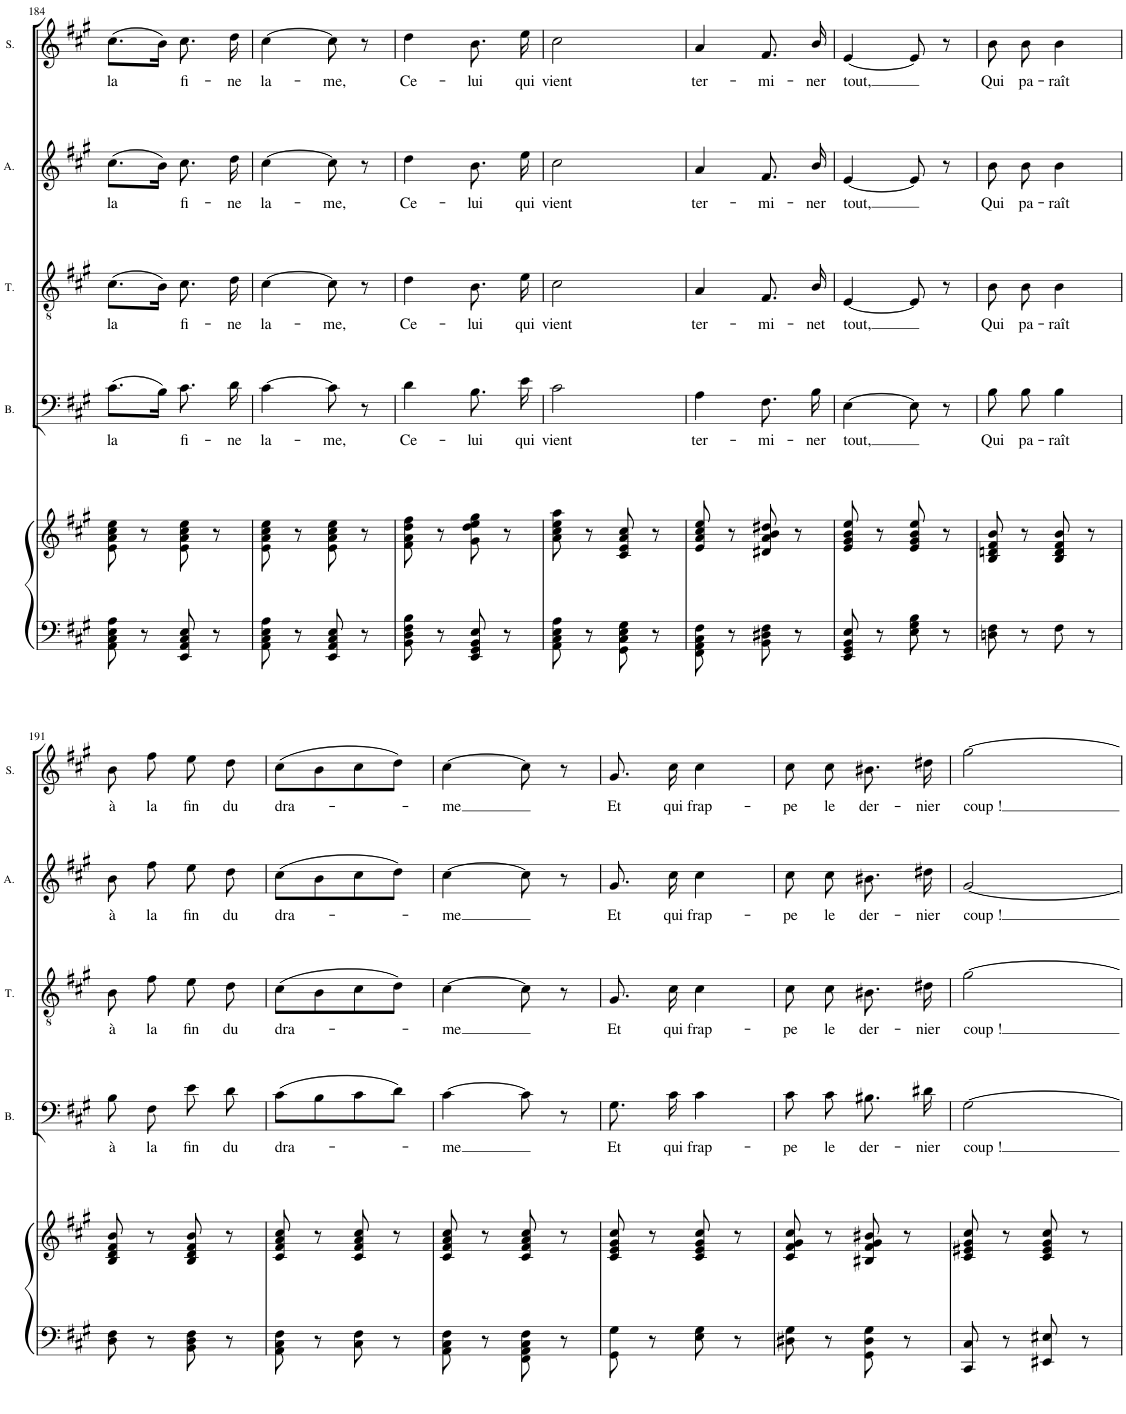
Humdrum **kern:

**kern	**kern	**kern	**text	**kern	**text	**kern	**text	**kern	**text
*part5	*part5	*part4	*part4	*part3	*part3	*part2	*part2	*part1	*part1
*staff6	*staff5	*staff4	*staff4	*staff3	*staff3	*staff2	*staff2	*staff1	*staff1
*I"Piano	*	*I"BASSES	*	*I"TENORS.	*	*I"ALTI.	*	*I"SOPRANI	*
*I'Pno	*	*I'B.	*	*I'T.	*	*I'A.	*	*I'S.	*
!!LO:PB:g=z
*clefF4	*clefG2	*clefF4	*	*clefGv2	*	*clefG2	*	*clefG2	*
*k[f#c#g#]	*k[f#c#g#]	*k[f#c#g#]	*	*k[f#c#g#]	*	*k[f#c#g#]	*	*k[f#c#g#]	*
*M2/4	*M2/4	*M2/4	*	*M2/4	*	*M2/4	*	*M2/4	*
=184	=184	=184	=184	=184	=184	=184	=184	=184	=184
!	!	!	!LO:LY:b	!	!LO:LY:b	!	!LO:LY:b	!	!LO:LY:b
8AA\ 8C#\ 8E\ 8A\	8e\ 8a\ 8cc#\ 8ee\	(8.c#\L	la	(8.c#\L	la	(8.cc#\L	la	(8.cc#\L	la
8r	8r	.	.	.	.	.	.	.	.
.	.	16B\Jk)	.	16B\Jk)	.	16b\Jk)	.	16b\Jk)	.
!	!	!	!LO:LY:b	!	!LO:LY:b	!	!LO:LY:b	!	!LO:LY:b
8EE/ 8AA/ 8C#/ 8E/	8e\ 8a\ 8cc#\ 8ee\	8.c#\	fi-	8.c#\	fi-	8.cc#\	fi-	8.cc#\	fi-
8r	8r	.	.	.	.	.	.	.	.
!	!	!	!LO:LY:b	!	!LO:LY:b	!	!LO:LY:b	!	!LO:LY:b
.	.	16d\	-ne	16d\	-ne	16dd\	-ne	16dd\	-ne
=185	=185	=185	=185	=185	=185	=185	=185	=185	=185
!	!	!	!LO:LY:b	!	!LO:LY:b	!	!LO:LY:b	!	!LO:LY:b
8AA\ 8C#\ 8E\ 8A\	8e\ 8a\ 8cc#\ 8ee\	[4c#\	la-	[4c#\	la-	[4cc#\	la-	[4cc#\	la-
8r	8r	.	.	.	.	.	.	.	.
!	!	!	!LO:LY:b	!	!LO:LY:b	!	!LO:LY:b	!	!LO:LY:b
8EE/ 8AA/ 8C#/ 8E/	8e\ 8a\ 8cc#\ 8ee\	8c#\]	-me,	8c#\]	-me,	8cc#\]	-me,	8cc#\]	-me,
8r	8r	8r	.	8r	.	8r	.	8r	.
=186	=186	=186	=186	=186	=186	=186	=186	=186	=186
!	!	!	!LO:LY:b	!	!LO:LY:b	!	!LO:LY:b	!	!LO:LY:b
8BB\ 8D\ 8F#\ 8B\	8f#\ 8a\ 8dd\ 8ff#\	4d\	Ce-	4d\	Ce-	4dd\	Ce-	4dd\	Ce-
8r	8r	.	.	.	.	.	.	.	.
!	!	!	!LO:LY:b	!	!LO:LY:b	!	!LO:LY:b	!	!LO:LY:b
8EE/ 8GG#/ 8BB/ 8E/	8g#\ 8dd\ 8ee\ 8gg#\	8.B\	-lui	8.B\	-lui	8.b\	-lui	8.b\	-lui
8r	8r	.	.	.	.	.	.	.	.
!	!	!	!LO:LY:b	!	!LO:LY:b	!	!LO:LY:b	!	!LO:LY:b
.	.	16e\	qui	16e\	qui	16ee\	qui	16ee\	qui
=187	=187	=187	=187	=187	=187	=187	=187	=187	=187
!	!	!	!LO:LY:b	!	!LO:LY:b	!	!LO:LY:b	!	!LO:LY:b
8AA\ 8C#\ 8E\ 8A\	8a\ 8cc#\ 8ee\ 8aa\	2c#\	vient	2c#\	vient	2cc#\	vient	2cc#\	vient
8r	8r	.	.	.	.	.	.	.	.
8GG#\ 8C#\ 8E\ 8G#\	8c#/ 8e/ 8a/ 8cc#/	.	.	.	.	.	.	.	.
8r	8r	.	.	.	.	.	.	.	.
=188	=188	=188	=188	=188	=188	=188	=188	=188	=188
!	!	!	!LO:LY:b	!	!LO:LY:b	!	!LO:LY:b	!	!LO:LY:b
8FF#\ 8AA\ 8C#\ 8F#\	8e/ 8a/ 8cc#/ 8ee/	4A\	ter-	4A/	ter-	4a/	ter-	4a/	ter-
8r	8r	.	.	.	.	.	.	.	.
!	!	!	!LO:LY:b	!	!LO:LY:b	!	!LO:LY:b	!	!LO:LY:b
8BB\ 8D#X\ 8F#\	8d#X/ 8a/ 8b/ 8dd#X/	8.F#\	-mi-	8.F#/	-mi-	8.f#/	-mi-	8.f#/	-mi-
8r	8r	.	.	.	.	.	.	.	.
!	!	!	!LO:LY:b	!	!LO:LY:b	!	!LO:LY:b	!	!LO:LY:b
.	.	16B\	-ner	16B/	-net	16b/	-ner	16b/	-ner
=189	=189	=189	=189	=189	=189	=189	=189	=189	=189
!	!	!	!LO:LY:b	!	!LO:LY:b	!	!LO:LY:b	!	!LO:LY:b
8EE/ 8GG#/ 8BB/ 8E/	8e/ 8g#/ 8b/ 8ee/	[4E\	tout,	[4E/	tout,	[4e/	tout,	[4e/	tout,
8r	8r	.	.	.	.	.	.	.	.
8E\ 8G#\ 8B\	8e/ 8g#/ 8b/ 8ee/	8E\]	.	8E/]	.	8e/]	.	8e/]	.
8r	8r	8r	.	8r	.	8r	.	8r	.
=190	=190	=190	=190	=190	=190	=190	=190	=190	=190
!	!	!	!LO:LY:b	!	!LO:LY:b	!	!LO:LY:b	!	!LO:LY:b
8Dn\ 8F#\	8B/ 8dn/ 8f#/ 8b/	8B\	Qui	8B\	Qui	8b\	Qui	8b\	Qui
!	!	!	!LO:LY:b	!	!LO:LY:b	!	!LO:LY:b	!	!LO:LY:b
8r	8r	8B\	pa-	8B\	pa-	8b\	pa-	8b\	pa-
!	!	!	!LO:LY:b	!	!LO:LY:b	!	!LO:LY:b	!	!LO:LY:b
8F#\	8B/ 8d/ 8f#/ 8b/	4B\	-raît	4B\	-raît	4b\	-raît	4b\	-raît
8r	8r	.	.	.	.	.	.	.	.
!!LO:LB:g=z
=191	=191	=191	=191	=191	=191	=191	=191	=191	=191
!	!	!	!LO:LY:b	!	!LO:LY:b	!	!LO:LY:b	!	!LO:LY:b
8D\ 8F#\	8B/ 8d/ 8f#/ 8b/	8B\	à	8B\	à	8b\	à	8b\	à
!	!	!	!LO:LY:b	!	!LO:LY:b	!	!LO:LY:b	!	!LO:LY:b
8r	8r	8F#\	la	8f#\	la	8ff#\	la	8ff#\	la
!	!	!	!LO:LY:b	!	!LO:LY:b	!	!LO:LY:b	!	!LO:LY:b
8BB\ 8D\ 8F#\	8B/ 8d/ 8f#/ 8b/	8e\	fin	8e\	fin	8ee\	fin	8ee\	fin
!	!	!	!LO:LY:b	!	!LO:LY:b	!	!LO:LY:b	!	!LO:LY:b
8r	8r	8d\	du	8d\	du	8dd\	du	8dd\	du
=192	=192	=192	=192	=192	=192	=192	=192	=192	=192
!	!	!	!LO:LY:b	!	!LO:LY:b	!	!LO:LY:b	!	!LO:LY:b
8AA\ 8C#\ 8F#\	8c#/ 8f#/ 8a/ 8cc#/	(8c#\L	dra-	(8c#\L	dra-	(8cc#\L	dra-	(8cc#\L	dra-
8r	8r	8B\	.	8B\	.	8b\	.	8b\	.
8C#\ 8F#\	8c#/ 8f#/ 8a/ 8cc#/	8c#\	.	8c#\	.	8cc#\	.	8cc#\	.
8r	8r	8d\J)	.	8d\J)	.	8dd\J)	.	8dd\J)	.
=193	=193	=193	=193	=193	=193	=193	=193	=193	=193
!	!	!	!LO:LY:b	!	!LO:LY:b	!	!LO:LY:b	!	!LO:LY:b
8AA\ 8C#\ 8F#\	8c#/ 8f#/ 8a/ 8cc#/	[4c#\	-me	[4c#\	-me	[4cc#\	-me	[4cc#\	-me
8r	8r	.	.	.	.	.	.	.	.
8FF#\ 8AA\ 8C#\ 8F#\	8c#/ 8f#/ 8a/ 8cc#/	8c#\]	.	8c#\]	.	8cc#\]	.	8cc#\]	.
8r	8r	8r	.	8r	.	8r	.	8r	.
=194	=194	=194	=194	=194	=194	=194	=194	=194	=194
!	!	!	!LO:LY:b	!	!LO:LY:b	!	!LO:LY:b	!	!LO:LY:b
8GG#\ 8G#\	8c#/ 8e/ 8g#/ 8cc#/	8.G#\	Et	8.G#/	Et	8.g#/	Et	8.g#/	Et
8r	8r	.	.	.	.	.	.	.	.
!	!	!	!LO:LY:b	!	!LO:LY:b	!	!LO:LY:b	!	!LO:LY:b
.	.	16c#\	qui	16c#\	qui	16cc#\	qui	16cc#\	qui
!	!	!	!LO:LY:b	!	!LO:LY:b	!	!LO:LY:b	!	!LO:LY:b
8E\ 8G#\	8c#/ 8e/ 8g#/ 8cc#/	4c#\	frap-	4c#\	frap-	4cc#\	frap-	4cc#\	frap-
8r	8r	.	.	.	.	.	.	.	.
=195	=195	=195	=195	=195	=195	=195	=195	=195	=195
!	!	!	!LO:LY:b	!	!LO:LY:b	!	!LO:LY:b	!	!LO:LY:b
8D#X\ 8G#\	8c#/ 8f#/ 8g#/ 8cc#/	8c#\	-pe	8c#\	-pe	8cc#\	-pe	8cc#\	-pe
!	!	!	!LO:LY:b	!	!LO:LY:b	!	!LO:LY:b	!	!LO:LY:b
8r	8r	8c#\	le	8c#\	le	8cc#\	le	8cc#\	le
!	!	!	!LO:LY:b	!	!LO:LY:b	!	!LO:LY:b	!	!LO:LY:b
8GG#\ 8D#\ 8G#\	8B#X/ 8f#/ 8g#/ 8b#X/	8.B#X\	der-	8.B#X\	der-	8.b#X\	der-	8.b#X\	der-
8r	8r	.	.	.	.	.	.	.	.
!	!	!	!LO:LY:b	!	!LO:LY:b	!	!LO:LY:b	!	!LO:LY:b
.	.	16d#X\	-nier	16d#X\	-nier	16dd#X\	-nier	16dd#X\	-nier
=196	=196	=196	=196	=196	=196	=196	=196	=196	=196
!	!	!	!LO:LY:b	!	!LO:LY:b	!	!LO:LY:b	!	!LO:LY:b
8CC#/ 8C#/	8c#/ 8e#X/ 8g#/ 8cc#/	[2G#\	coup !	[2g#\	coup !	[2g#/	coup !	[2gg#\	coup !
8r	8r	.	.	.	.	.	.	.	.
8EE#X/ 8E#X/	8c#/ 8e#/ 8g#/ 8cc#/	.	.	.	.	.	.	.	.
8r	8r	.	.	.	.	.	.	.	.
=	=	=	=	=	=	=	=	=	=
*-	*-	*-	*-	*-	*-	*-	*-	*-	*-
